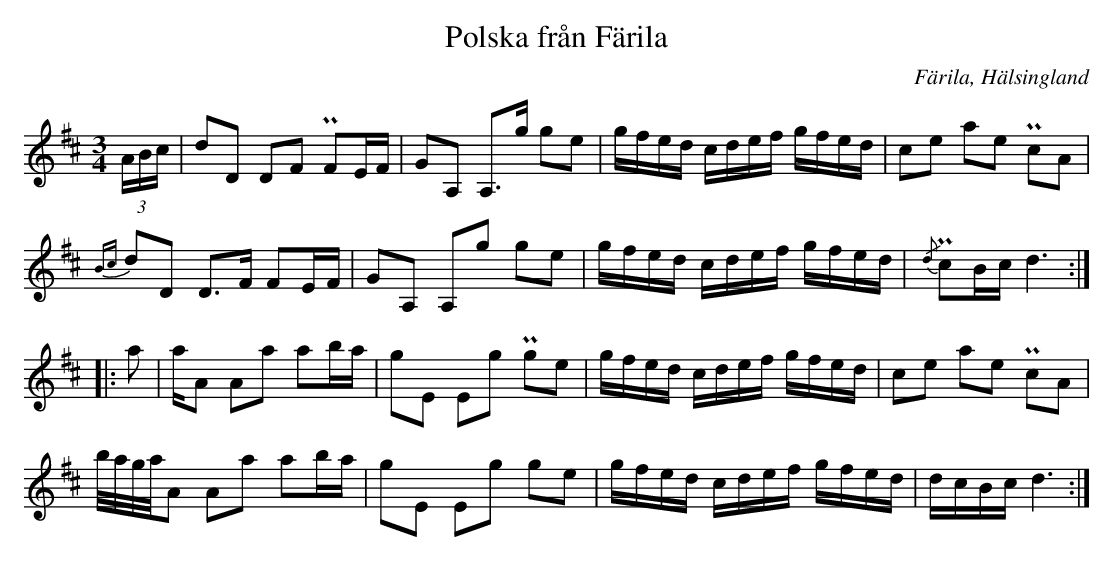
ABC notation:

X:1
T:Polska från Färila
O:Färila, Hälsingland
M:3/4
L:1/16
U:t=turn
K:D
(3ABc | d2D2 D2F2 PF2EF | G2A,2 A,2>g2 g2e2 | gfed cdef gfed | c2e2 a2e2 Pc2A2 |
{Bc}d2D2 D2>F2 F2EF | G2A,2 A,2g2 g2e2 | gfed cdef gfed | {/d}Pc2Bc d6 ::
a2 | aA2 A2a2 a2ba | g2E2 E2g2 Pg2e2 | gfed cdef gfed | c2e2 a2e2 Pc2A2 |
b/a/g/a/A2 A2a2 a2ba | g2E2 E2g2 g2e2 | gfed cdef gfed | dcBc d6 :|
